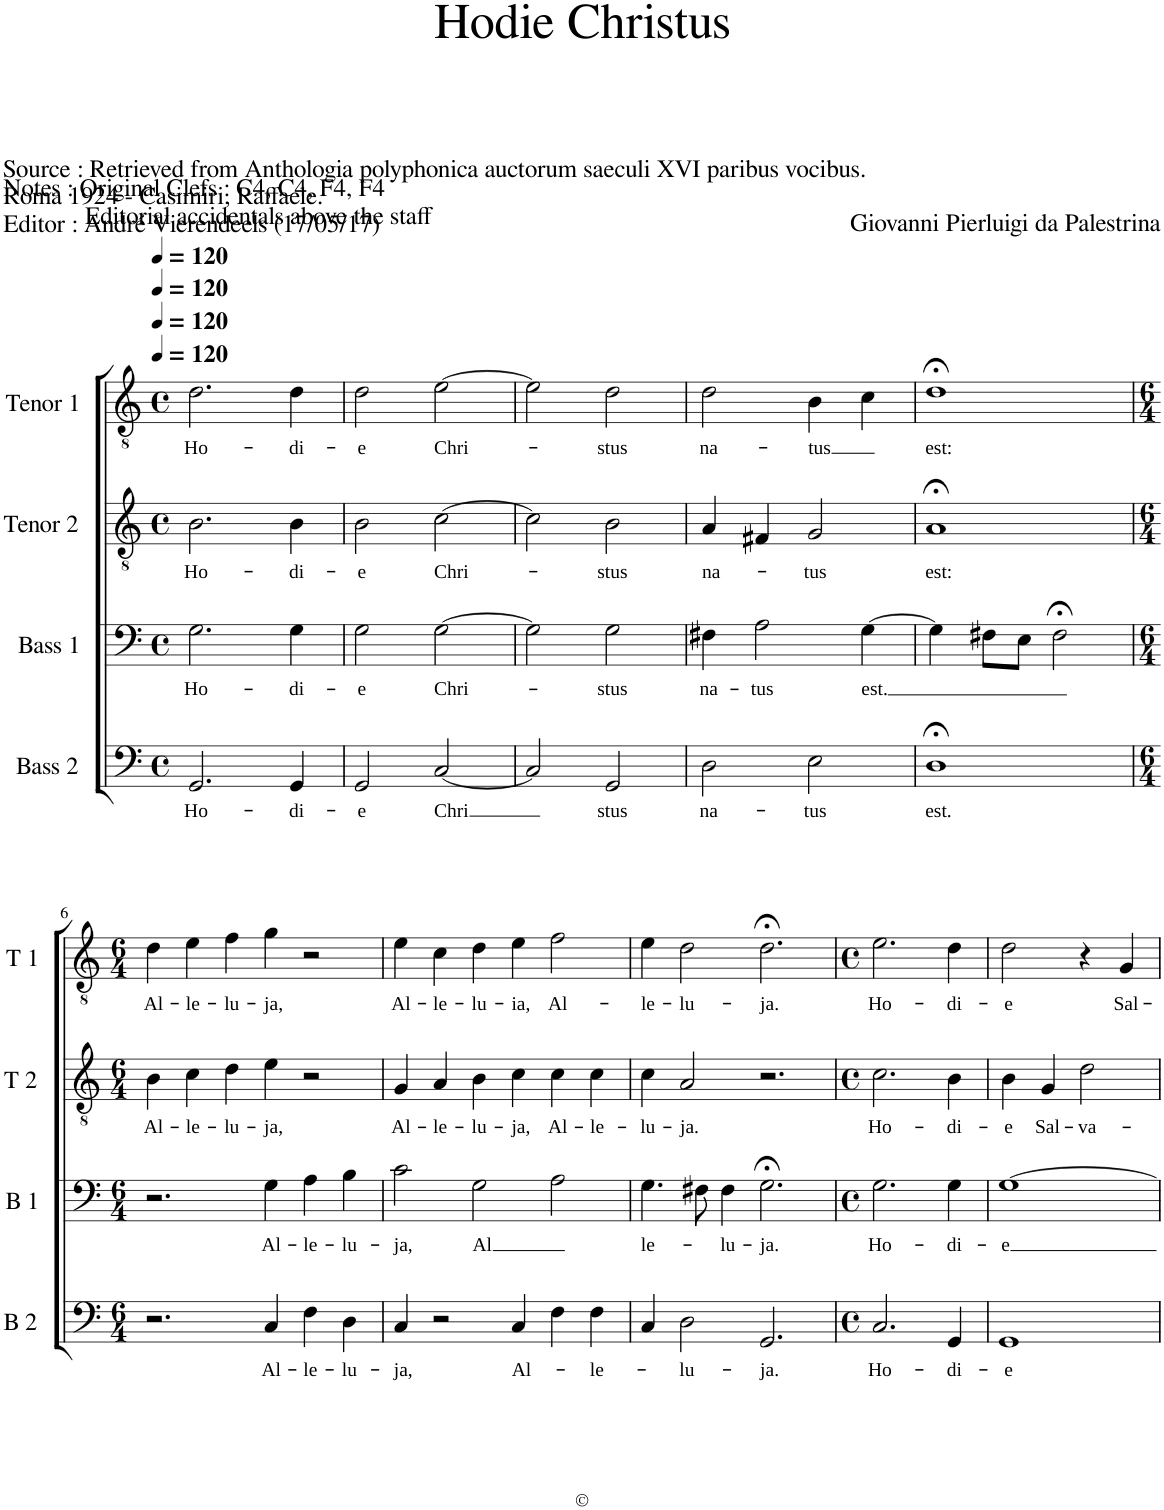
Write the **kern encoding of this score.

**kern	**text	**kern	**text	**kern	**text	**kern	**text
*part4	*part4	*part3	*part3	*part2	*part2	*part1	*part1
*staff4	*staff4	*staff3	*staff3	*staff2	*staff2	*staff1	*staff1
*I"Bass 2	*	*I"Bass 1	*	*I"Tenor 2	*	*I"Tenor 1	*
*I'B 2	*	*I'B 1	*	*I'T 2	*	*I'T 1	*
*clefF4	*	*clefF4	*	*clefGv2	*	*clefGv2	*
*k[]	*	*k[]	*	*k[]	*	*k[]	*
*M4/4	*	*M4/4	*	*M4/4	*	*M4/4	*
*met(c)	*	*met(c)	*	*met(c)	*	*met(c)	*
*MM120	*	*MM120	*	*MM120	*	*MM120	*
=1	=1	=1	=1	=1	=1	=1	=1
!	!LO:LY:b	!	!LO:LY:b	!	!LO:LY:b	!	!LO:LY:b
2.GG/	Ho-	2.G\	Ho-	2.B\	Ho-	2.d\	Ho-
!	!LO:LY:b	!	!LO:LY:b	!	!LO:LY:b	!	!LO:LY:b
4GG/	-di-	4G\	-di-	4B\	-di-	4d\	-di-
=2	=2	=2	=2	=2	=2	=2	=2
!	!LO:LY:b	!	!LO:LY:b	!	!LO:LY:b	!	!LO:LY:b
2GG/	-e	2G\	-e	2B\	-e	2d\	-e
!	!LO:LY:b	!	!LO:LY:b	!	!LO:LY:b	!	!LO:LY:b
[2C/	Chri	[2G\	Chri-	[2c\	Chri-	[2e\	Chri-
=3	=3	=3	=3	=3	=3	=3	=3
2C/]	.	2G\]	.	2c\]	.	2e\]	.
!	!LO:LY:b	!	!LO:LY:b	!	!LO:LY:b	!	!LO:LY:b
2GG/	stus	2G\	-stus	2B\	-stus	2d\	-stus
=4	=4	=4	=4	=4	=4	=4	=4
!	!LO:LY:b	!	!LO:LY:b	!	!LO:LY:b	!	!LO:LY:b
2D\	na-	4F#X\	na-	4A/	na-	2d\	na-
!	!	!	!LO:LY:b	!	!	!	!
.	.	2A\	-tus	4F#X/	.	.	.
!	!LO:LY:b	!	!	!	!LO:LY:b	!	!LO:LY:b
2E\	-tus	.	.	2G/	-tus	4B\	-tus
!	!	!	!LO:LY:b	!	!	!	!
.	.	[4G\	est.	.	.	4c\	.
=5	=5	=5	=5	=5	=5	=5	=5
!	!LO:LY:b	!	!	!	!LO:LY:b	!	!LO:LY:b
1D;<	est.	4G\]	.	1A;<	est:	1d;<	est:
.	.	8F#X\L	.	.	.	.	.
.	.	8E\J	.	.	.	.	.
.	.	2F#;<\	.	.	.	.	.
!!LO:LB:g=z
=6	=6	=6	=6	=6	=6	=6	=6
*M6/4	*	*M6/4	*	*M6/4	*	*M6/4	*
!	!	!	!	!	!LO:LY:b	!	!LO:LY:b
2.r	.	2.r	.	4B\	Al-	4d\	Al-
!	!	!	!	!	!LO:LY:b	!	!LO:LY:b
.	.	.	.	4c\	-le-	4e\	-le-
!	!	!	!	!	!LO:LY:b	!	!LO:LY:b
.	.	.	.	4d\	-lu-	4f\	-lu-
!	!LO:LY:b	!	!LO:LY:b	!	!LO:LY:b	!	!LO:LY:b
4C/	Al-	4G\	Al-	4e\	-ja,	4g\	-ja,
!	!LO:LY:b	!	!LO:LY:b	!	!	!	!
4F\	-le-	4A\	-le-	2r	.	2r	.
!	!LO:LY:b	!	!LO:LY:b	!	!	!	!
4D\	-lu-	4B\	-lu-	.	.	.	.
=7	=7	=7	=7	=7	=7	=7	=7
!	!LO:LY:b	!	!LO:LY:b	!	!LO:LY:b	!	!LO:LY:b
4C/	-ja,	2c\	-ja,	4G/	Al-	4e\	Al-
!	!	!	!	!	!LO:LY:b	!	!LO:LY:b
2r	.	.	.	4A/	-le-	4c\	-le-
!	!	!	!LO:LY:b	!	!LO:LY:b	!	!LO:LY:b
.	.	2G\	Al	4B\	-lu-	4d\	-lu-
!	!LO:LY:b	!	!	!	!LO:LY:b	!	!LO:LY:b
4C/	Al-	.	.	4c\	-ja,	4e\	-ia,
!	!	!	!	!	!LO:LY:b	!	!LO:LY:b
4F\	.	2A\	.	4c\	Al-	2f\	Al-
!	!LO:LY:b	!	!	!	!LO:LY:b	!	!
4F\	-le-	.	.	4c\	-le-	.	.
=8	=8	=8	=8	=8	=8	=8	=8
!	!	!	!LO:LY:b	!	!LO:LY:b	!	!LO:LY:b
4C/	.	4.G\	le-	4c\	-lu-	4e\	-le-
!	!LO:LY:b	!	!	!	!LO:LY:b	!	!LO:LY:b
2D\	-lu-	.	.	2A/	-ja.	2d\	-lu-
.	.	8F#X\	.	.	.	.	.
!	!	!	!LO:LY:b	!	!	!	!
.	.	4F#\	-lu-	.	.	.	.
!	!LO:LY:b	!	!LO:LY:b	!	!	!	!LO:LY:b
2.GG/	-ja.	2.G;<\	-ja.	2.r	.	2.d;<\	-ja.
=9	=9	=9	=9	=9	=9	=9	=9
*M4/4	*	*M4/4	*	*M4/4	*	*M4/4	*
*met(c)	*	*met(c)	*	*met(c)	*	*met(c)	*
!	!LO:LY:b	!	!LO:LY:b	!	!LO:LY:b	!	!LO:LY:b
2.C/	Ho-	2.G\	Ho-	2.c\	Ho-	2.e\	Ho-
!	!LO:LY:b	!	!LO:LY:b	!	!LO:LY:b	!	!LO:LY:b
4GG/	-di-	4G\	-di-	4B\	-di-	4d\	-di-
=10	=10	=10	=10	=10	=10	=10	=10
!	!LO:LY:b	!	!LO:LY:b	!	!LO:LY:b	!	!LO:LY:b
1GG	-e	[1G	-e	4B\	-e	2d\	-e
!	!	!	!	!	!LO:LY:b	!	!
.	.	.	.	4G/	Sal-	.	.
!	!	!	!	!	!LO:LY:b	!	!
.	.	.	.	2d\	-va-	4r	.
!	!	!	!	!	!	!	!LO:LY:b
.	.	.	.	.	.	4G/	Sal-
=	=	=	=	=	=	=	=
*-	*-	*-	*-	*-	*-	*-	*-
